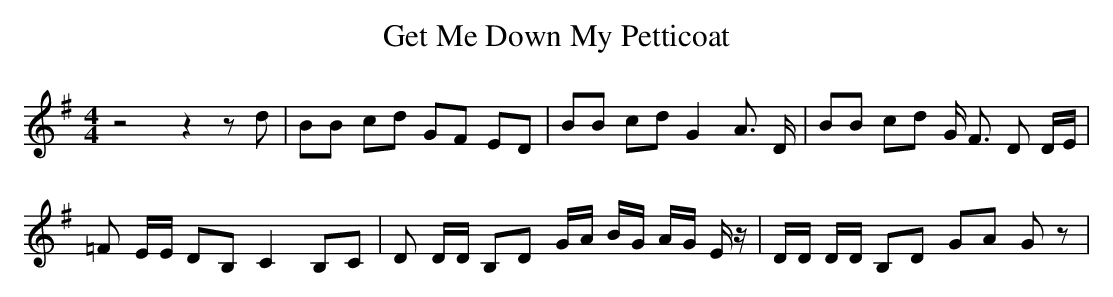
X:1
T:Get Me Down My Petticoat
M:4/4
L:1/8
K:G
 z4 z2 z d| BB cd GF ED| BB cd G2- A3/2 D/2| BB cd G/2 F3/2 D D/2E/2|\
 =F E/2E/2 DB, C2 B,C| D D/2D/2 B,D G/2A/2 B/2G/2 A/2G/2 E/2 z/2| D/2D/2 D/2D/2 B,D GA G z|\
